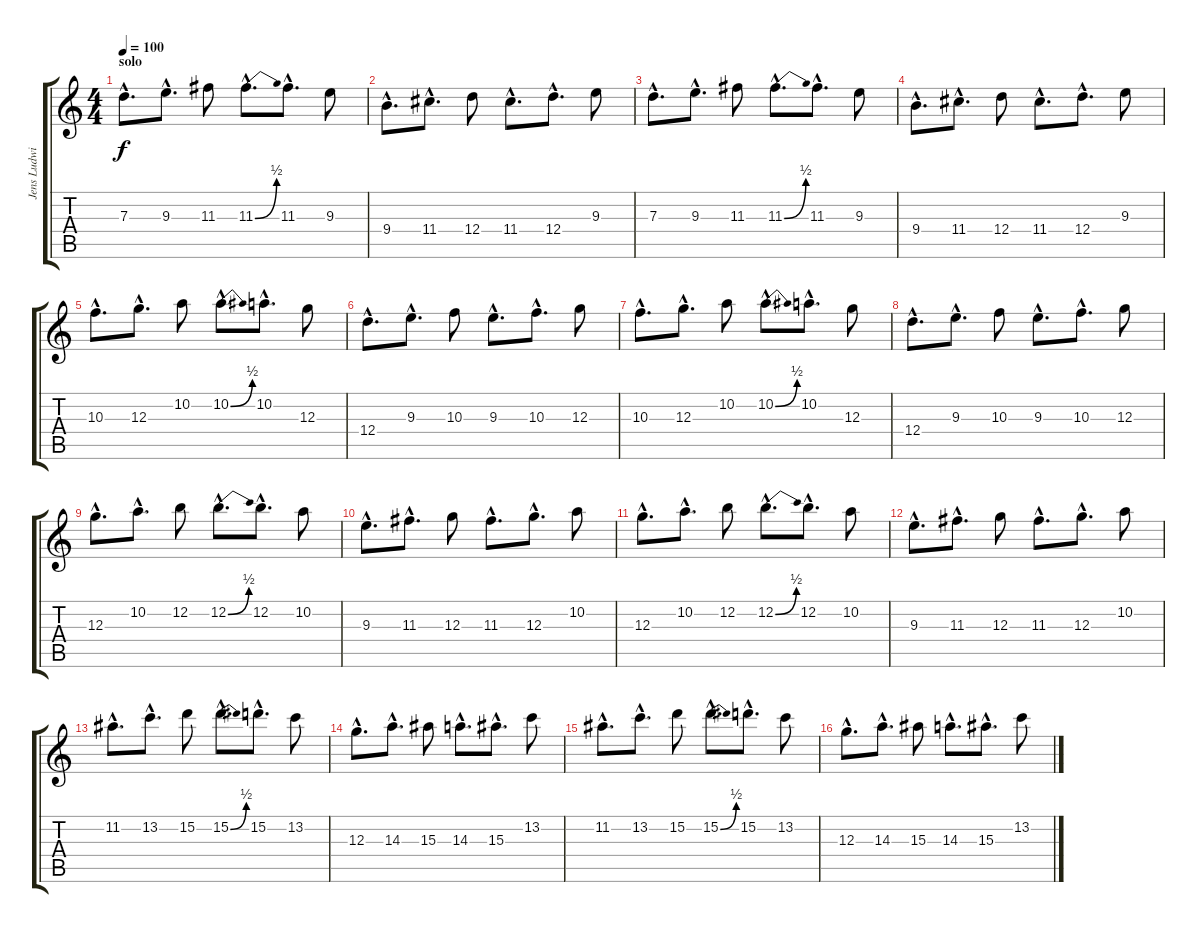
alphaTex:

\track ("Jens Ludwig" "Jens Ludwi") {instrument overdrivenguitar}
\staff {score tabs}
\tuning (E4 B3 G3 D3 A2 E2) {hide}
\ts (4 4)
\section ("" "solo")
\tempo 100
\clef g2
\ks c
7.3{hac}.8{d dy f} 9.3{hac}.8{d} 11.3.8 11.3{be (bend 0 0 60 2) hac}.8{d} 11.3{hac}.8{d} 9.3.8 |
9.4{hac}.8{d} 11.4{hac}.8{d} 12.4.8 11.4{hac}.8{d} 12.4{hac}.8{d} 9.3.8 |
7.3{hac}.8{d} 9.3{hac}.8{d} 11.3.8 11.3{be (bend 0 0 60 2) hac}.8{d} 11.3{hac}.8{d} 9.3.8 |
9.4{hac}.8{d} 11.4{hac}.8{d} 12.4.8 11.4{hac}.8{d} 12.4{hac}.8{d} 9.3.8 |
10.3{hac}.8{d} 12.3{hac}.8{d} 10.2.8 10.2{be (bend 0 0 60 2) hac}.8{d} 10.2{hac}.8{d} 12.3.8 |
12.4{hac}.8{d} 9.3{hac}.8{d} 10.3.8 9.3{hac}.8{d} 10.3{hac}.8{d} 12.3.8 |
10.3{hac}.8{d} 12.3{hac}.8{d} 10.2.8 10.2{be (bend 0 0 60 2) hac}.8{d} 10.2{hac}.8{d} 12.3.8 |
12.4{hac}.8{d} 9.3{hac}.8{d} 10.3.8 9.3{hac}.8{d} 10.3{hac}.8{d} 12.3.8 |
12.3{hac}.8{d} 10.2{hac}.8{d} 12.2.8 12.2{be (bend 0 0 60 2) hac}.8{d} 12.2{hac}.8{d} 10.2.8 |
9.3{hac}.8{d} 11.3{hac}.8{d} 12.3.8 11.3{hac}.8{d} 12.3{hac}.8{d} 10.2.8 |
12.3{hac}.8{d} 10.2{hac}.8{d} 12.2.8 12.2{be (bend 0 0 60 2) hac}.8{d} 12.2{hac}.8{d} 10.2.8 |
9.3{hac}.8{d} 11.3{hac}.8{d} 12.3.8 11.3{hac}.8{d} 12.3{hac}.8{d} 10.2.8 |
11.2{hac}.8{d} 13.2{hac}.8{d} 15.2.8 15.2{be (bend 0 0 60 2) hac}.8{d} 15.2{hac}.8{d} 13.2.8 |
12.3{hac}.8{d} 14.3{hac}.8{d} 15.3.8 14.3{hac}.8{d} 15.3{hac}.8{d} 13.2.8 |
11.2{hac}.8{d} 13.2{hac}.8{d} 15.2.8 15.2{be (bend 0 0 60 2) hac}.8{d} 15.2{hac}.8{d} 13.2.8 |
12.3{hac}.8{d} 14.3{hac}.8{d} 15.3.8 14.3{hac}.8{d} 15.3{hac}.8{d} 13.2.8
